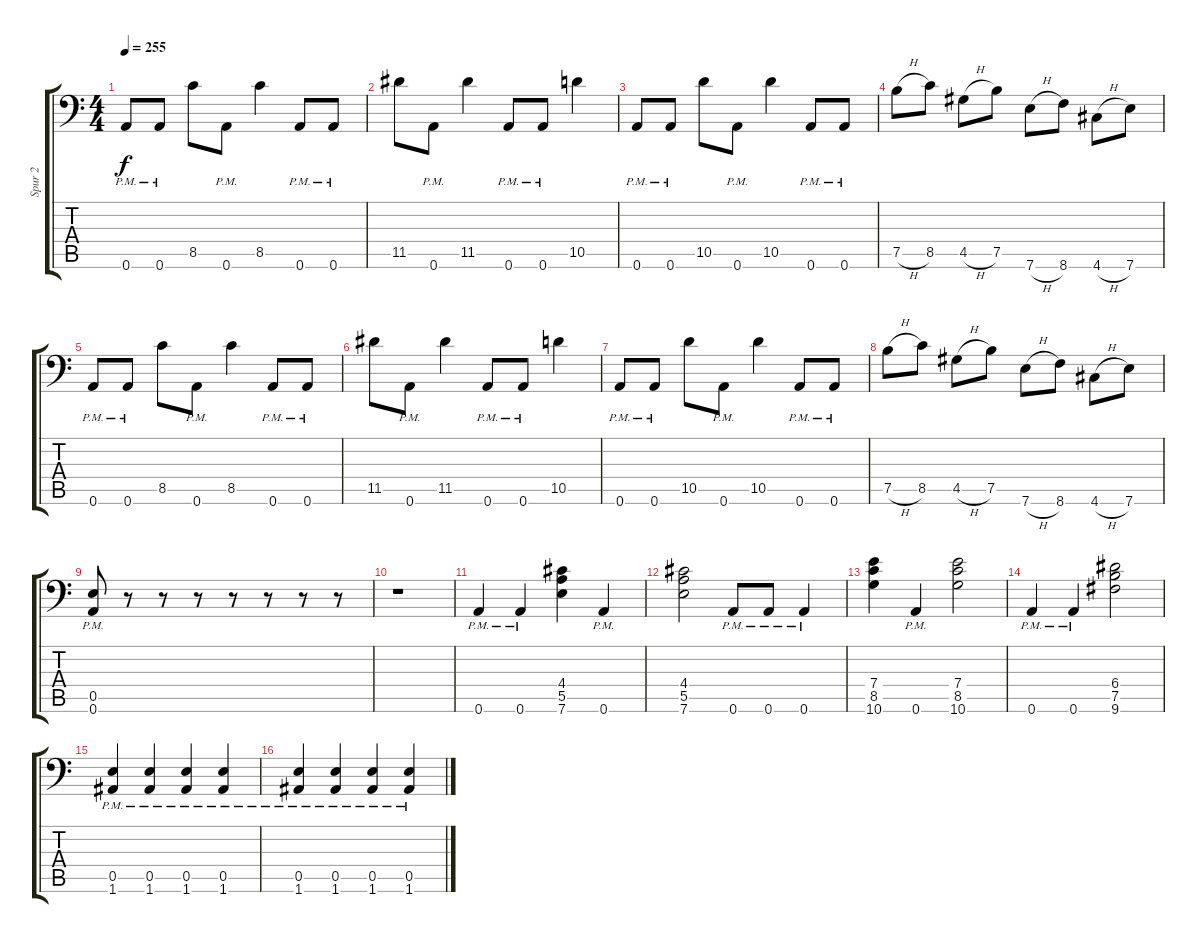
\track ("Spur 2" "Spur 2") {instrument distortionguitar}
\staff {score tabs}
\tuning (B3 Gb3 D3 A2 E2 A1) {hide}
\ts (4 4)
\tempo 255
\clef f4
\ks c
0.6{pm}.8{dy f} 0.6{pm}.8 8.5.8 0.6{pm}.8 8.5.4 0.6{pm}.8 0.6{pm}.8 |
11.5.8 0.6{pm}.8 11.5.4 0.6{pm}.8 0.6{pm}.8 10.5.4 |
0.6{pm}.8 0.6{pm}.8 10.5.8 0.6{pm}.8 10.5.4 0.6{pm}.8 0.6{pm}.8 |
7.5{h}.8 8.5.8 4.5{h}.8 7.5.8 7.6{h}.8 8.6.8 4.6{h}.8 7.6.8 |
0.6{pm}.8 0.6{pm}.8 8.5.8 0.6{pm}.8 8.5.4 0.6{pm}.8 0.6{pm}.8 |
11.5.8 0.6{pm}.8 11.5.4 0.6{pm}.8 0.6{pm}.8 10.5.4 |
0.6{pm}.8 0.6{pm}.8 10.5.8 0.6{pm}.8 10.5.4 0.6{pm}.8 0.6{pm}.8 |
7.5{h}.8 8.5.8 4.5{h}.8 7.5.8 7.6{h}.8 8.6.8 4.6{h}.8 7.6.8 |
(0.5{pm} 0.6{pm}).8 r.8 r.8 r.8 r.8 r.8 r.8 r.8 |
r.1 |
0.6{pm}.4 0.6{pm}.4 (4.4 5.5 7.6).4 0.6{pm}.4 |
(4.4 5.5 7.6).2 0.6{pm}.8 0.6{pm}.8 0.6{pm}.4 |
(7.4 8.5 10.6).4 0.6{pm}.4 (7.4 8.5 10.6).2 |
0.6{pm}.4 0.6{pm}.4 (6.4 7.5 9.6).2 |
(0.5{pm} 1.6{pm}).4 (0.5{pm} 1.6{pm}).4 (0.5{pm} 1.6{pm}).4 (0.5{pm} 1.6{pm}).4 |
(0.5{pm} 1.6{pm}).4 (0.5{pm} 1.6{pm}).4 (0.5{pm} 1.6{pm}).4 (0.5{pm} 1.6{pm}).4
